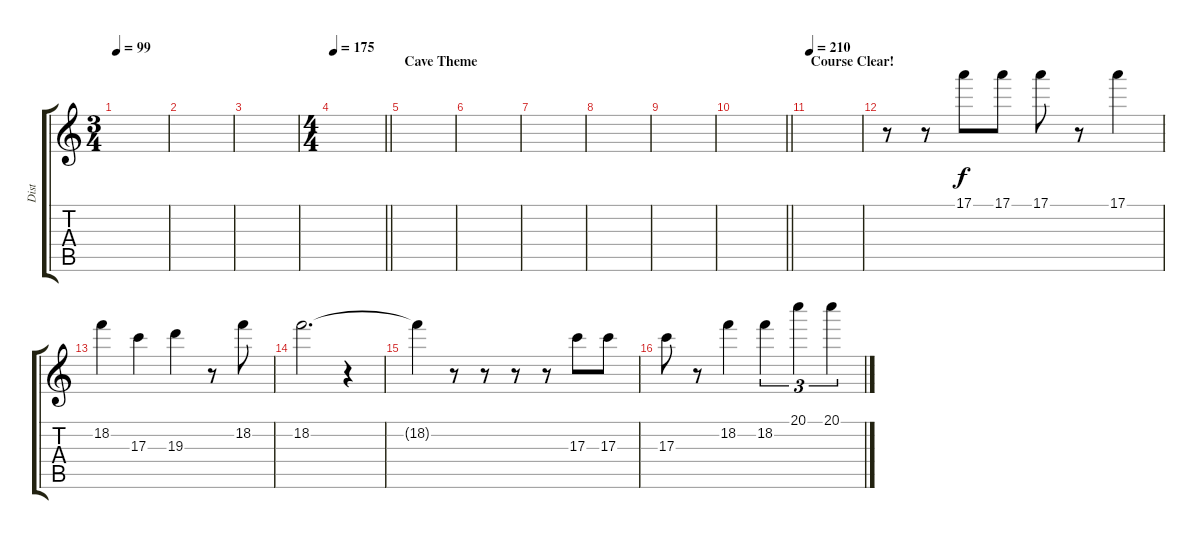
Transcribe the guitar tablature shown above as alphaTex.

\track ("Dist" "Dist") {instrument distortionguitar}
\staff {score tabs}
\tuning (E4 B3 G3 D3 A2 E2) {hide}
\ts (3 4)
\tempo 99
\clef g2
\ks c
|
|
|
\ts (4 4)
\tempo 175
\barLineRight lightlight
|
\section ("" "Cave Theme")
|
|
|
|
|
\barLineRight lightlight
|
\section ("" "Course Clear!")
\tempo 210
|
r.8 r.8 17.1.8 17.1.8 17.1.8 r.8 17.1.4 |
18.2.4 17.3.4 19.3.4 r.8 18.2.8 |
18.2.2{d} r.4 |
18.2{t}.4 r.8 r.8 r.8 r.8 17.3.8 17.3.8 |
17.3.8 r.8 18.2.4 18.2.4{tu (3 2)} 20.1.4{tu (3 2)} 20.1.4{tu (3 2)}
